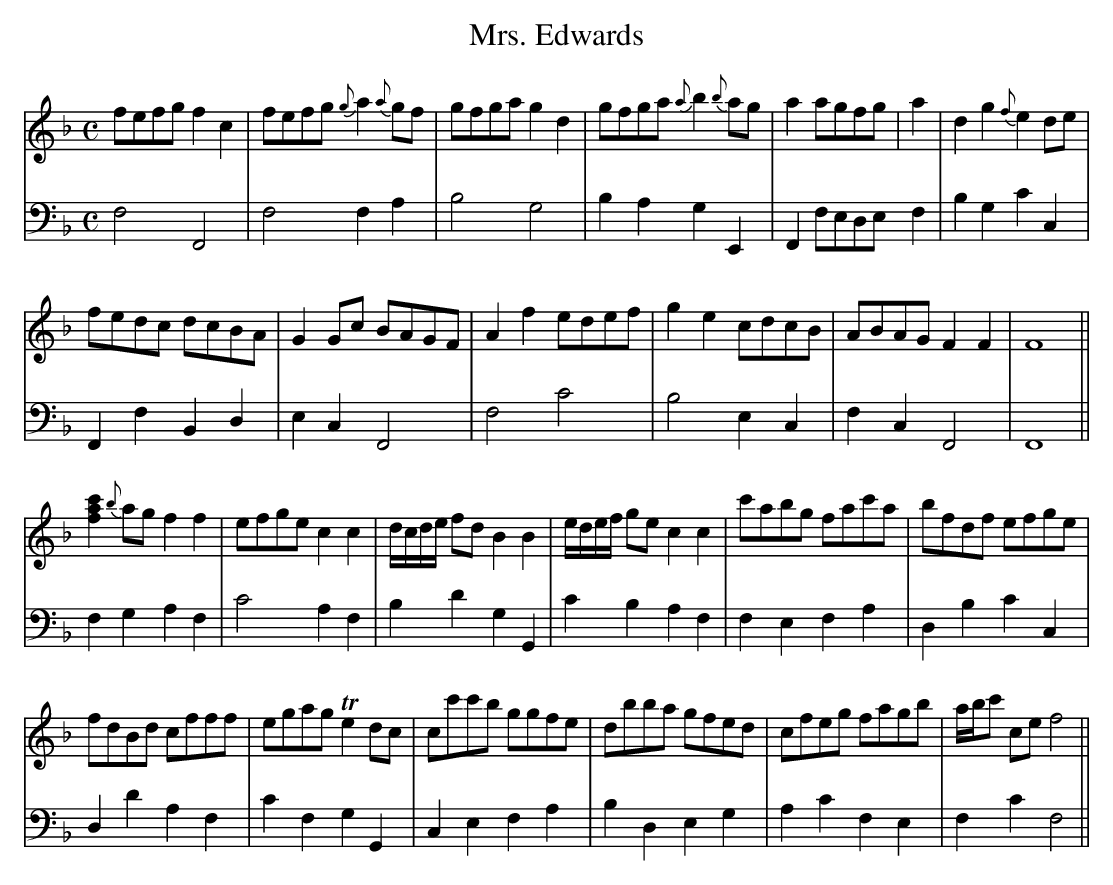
X:1
T:Mrs. Edwards
M:C
L:1/8
K:F
V:1
fefg f2c2|fefg {g}a2 {a}gf|gfga g2d2|gfga {a}b2 {b}ag|a2 agfg|a2|d2g2 {f}e2de|
fedc dcBA|G2 Gc BAGF|A2f2 edef|g2e2 cdcB|ABAG F2F2|F8||
[f2a2c'2] {b}ag f2f2|efge c2c2|d/c/d/e/ fd B2B2|e/d/e/f/ ge c2c2|c'abg fac'a |bfdf efge|
fdBd cfff|egag Te2 dc|cc'c'b ggfe|dbba gfed|cfeg fagb|a/b/c' ce f4||
V:2 clef = bass
F,4F,,4|F,4F,2A,2|B,4G,4|B,2A,2G,2E,,2|F,,2 F,E,D,E, F,2|B,2G,2C2C,2|
F,,2F,2B,,2D,2|E,2C,2F,,4|F,4C4|B,4E,2C,2|F,2C,2F,,4|F,,8||
F,2G,2A,2F,2|C4A,2F,2|B,2D2G,2G,,2|C2B,2A,2F,2|F,2E,2F,2A,2|D,2B,2C2C,2|
D,2D2A,2F,2|C2F,2G,2G,,2|C,2E,2F,2A,2|B,2D,2E,2G,2|A,2C2F,2E,2|F,2C2F,4||
